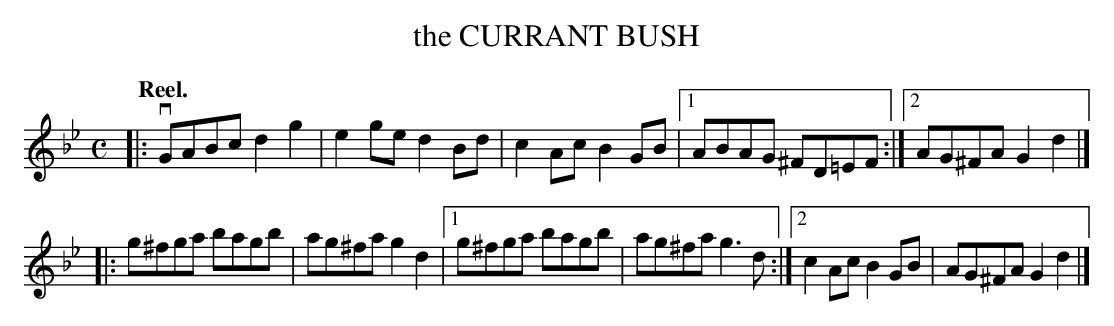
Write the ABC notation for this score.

X:1
T: the CURRANT BUSH
Q: "Reel."
M: C
L: 1/8
K: Gm
|:\
vGABc d2g2 | e2ge d2Bd |\
c2Ac B2GB | [1 ABAG ^FD=EF :|[2 AG^FA G2d2 |]
|:\
g^fga bagb | ag^fa g2d2 |\
[1 g^fga bagb | ag^fa g3d :|\
[2 c2Ac B2GB | AG^FA G2d2 |]
